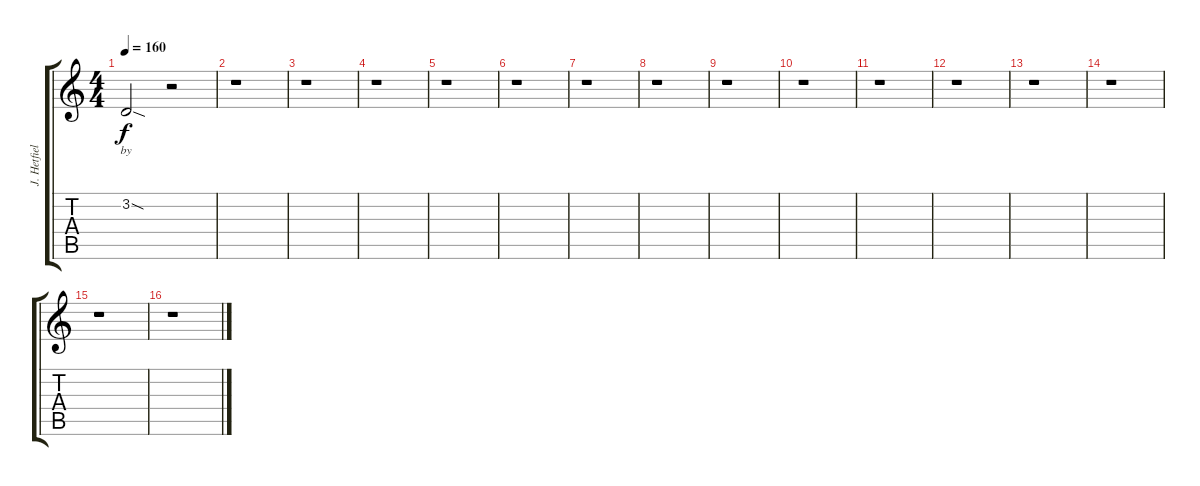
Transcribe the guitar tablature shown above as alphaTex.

\track ("J. Hetfield - Vocals" "J. Hetfiel") {instrument altosax}
\staff {score tabs}
\tuning (E4 B3 G3 D3 A2 E2) {hide}
\ts (4 4)
\tempo 160
\clef g2
\ks c
3.2{sod t}.2{lyrics (0 "by") lyrics (1 "") lyrics (2 "") lyrics (3 "") lyrics (4 "") dy f} r.2 |
r.1 |
r.1 |
r.1 |
r.1 |
r.1 |
r.1 |
r.1 |
r.1 |
r.1 |
r.1 |
r.1 |
r.1 |
r.1 |
r.1 |
r.1
